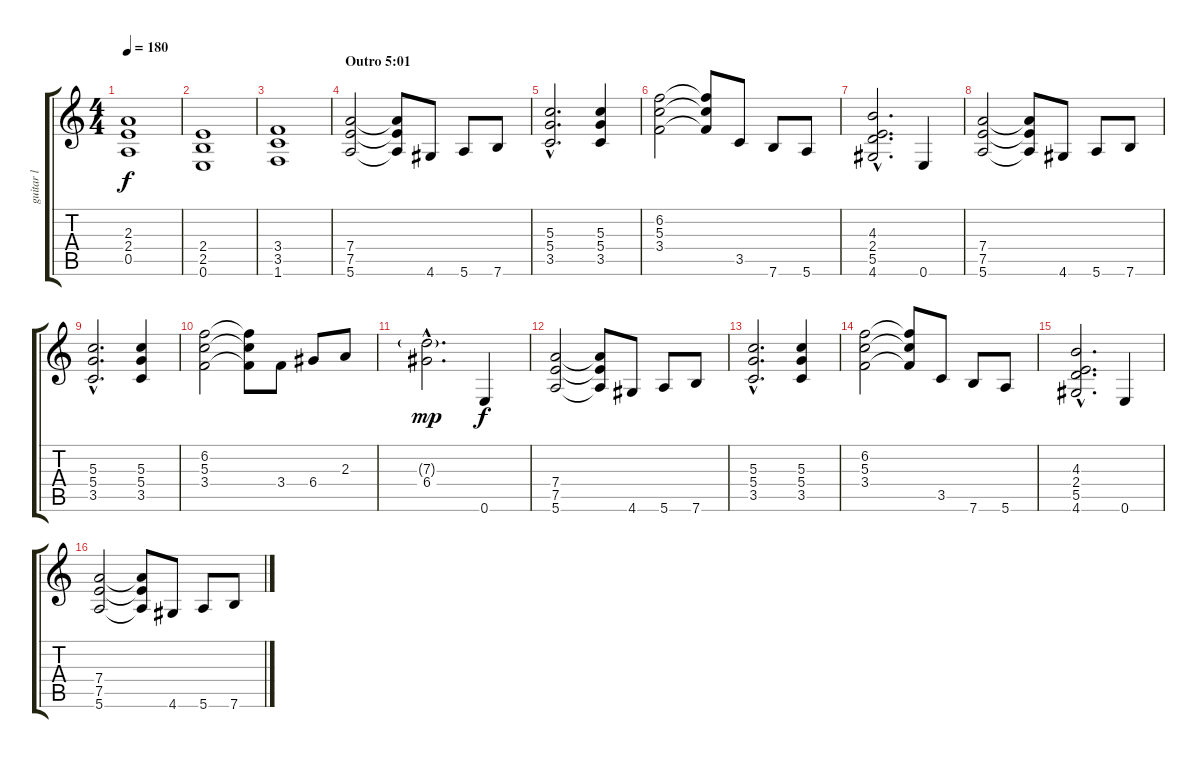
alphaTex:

\track ("guitar l" "guitar l") {instrument overdrivenguitar}
\staff {score tabs}
\tuning (E4 B3 G3 D3 A2 E2) {hide}
\ts (4 4)
\tempo 180
\clef g2
\ks c
(2.3 2.4 0.5).1{dy f} |
(2.4 2.5 0.6).1 |
(3.4 3.5 1.6).1 |
\section ("" "Outro 5:01")
(7.4 7.5 5.6).2 (7.4{t} 7.5{t} 5.6{t}).8 4.6.8 5.6.8 7.6.8 |
(5.3{hac} 5.4{hac} 3.5{hac}).2{d} (5.3 5.4 3.5).4 |
(6.2 5.3 3.4).2 (6.2{t} 5.3{t} 3.4{t}).8 3.5.8 7.6.8 5.6.8 |
(4.3{hac} 2.4{hac} 5.5{hac} 4.6{hac}).2{d} 0.6.4 |
(7.4 7.5 5.6).2 (7.4{t} 7.5{t} 5.6{t}).8 4.6.8 5.6.8 7.6.8 |
(5.3{hac} 5.4{hac} 3.5{hac}).2{d} (5.3 5.4 3.5).4 |
(6.2 5.3 3.4).2 (6.2{t} 5.3{t} 3.4{t}).8 3.4.8 6.4.8 2.3.8 |
(7.3{g hac} 6.4{hac}).2{d dy mp} 0.6.4{dy f} |
(7.4 7.5 5.6).2 (7.4{t} 7.5{t} 5.6{t}).8 4.6.8 5.6.8 7.6.8 |
(5.3{hac} 5.4{hac} 3.5{hac}).2{d} (5.3 5.4 3.5).4 |
(6.2 5.3 3.4).2 (6.2{t} 5.3{t} 3.4{t}).8 3.5.8 7.6.8 5.6.8 |
(4.3{hac} 2.4{hac} 5.5{hac} 4.6{hac}).2{d} 0.6.4 |
(7.4 7.5 5.6).2 (7.4{t} 7.5{t} 5.6{t}).8 4.6.8 5.6.8 7.6.8
